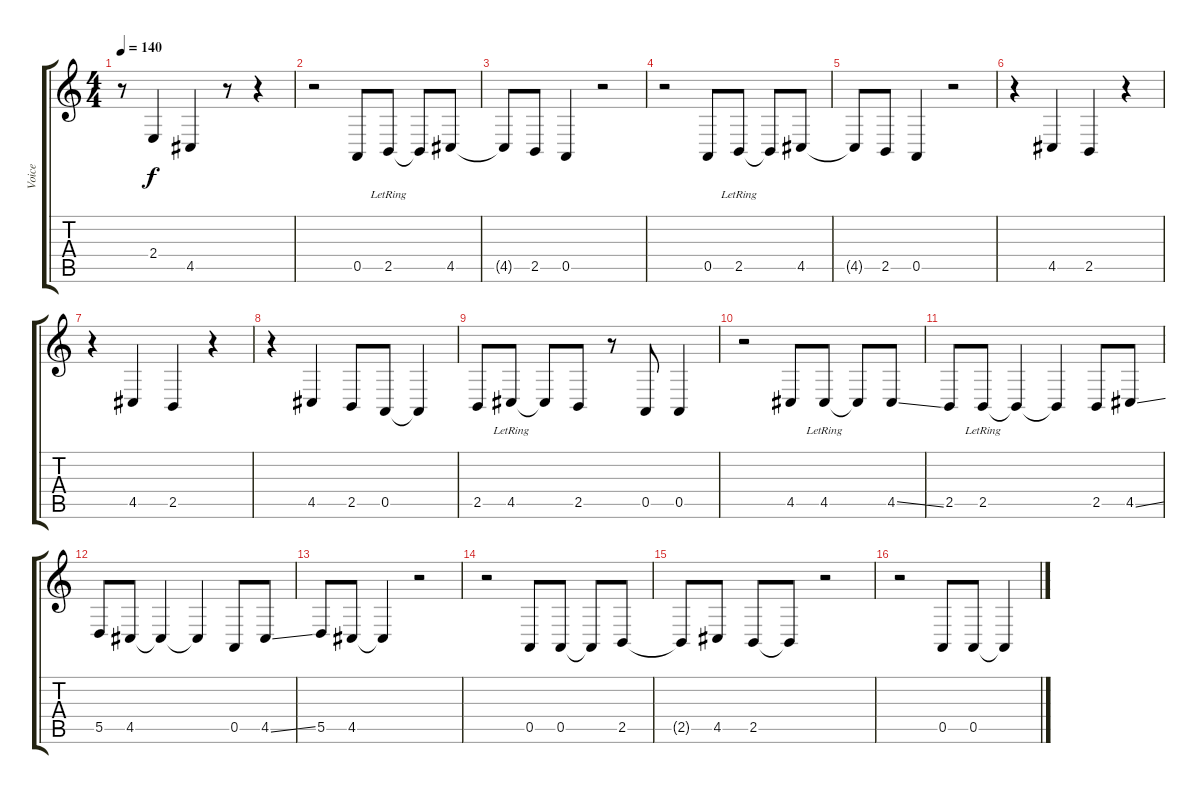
\track ("Voice" "Voice") {instrument reedorgan}
\staff {score tabs}
\tuning (E4 B3 G3 D3 A2 E2) {hide}
\ts (4 4)
\tempo 140
\clef g2
\ks c
r.8{dy f} 2.4.4 4.5.4 r.8 r.4 |
r.2 0.5.8 2.5{lr}.8 2.5{t}.8 4.5.8 |
4.5{t}.8 2.5.8 0.5.4 r.2 |
r.2 0.5.8 2.5{lr}.8 2.5{t}.8 4.5.8 |
4.5{t}.8 2.5.8 0.5.4 r.2 |
r.4 4.5.4 2.5.4 r.4 |
r.4 4.5.4 2.5.4 r.4 |
r.4 4.5.4 2.5.8 0.5.8 0.5{t}.4 |
2.5.8 4.5{lr}.8 4.5{t}.8 2.5.8 r.8 0.5.8 0.5.4 |
r.2 4.5.8 4.5{lr}.8 4.5{t}.8 4.5{ss}.8 |
2.5.8 2.5{lr}.8 2.5{t}.4 2.5{t}.4 2.5.8 4.5{ss}.8 |
5.5.8 4.5.8 4.5{t}.4 4.5{t}.4 0.5.8 4.5{ss}.8 |
5.5.8 4.5.8 4.5{t}.4 r.2 |
r.2 0.5.8 0.5.8 0.5{t}.8 2.5.8 |
2.5{t}.8 4.5.8 2.5.8 2.5{t}.8 r.2 |
r.2 0.5.8 0.5.8 0.5{t}.4
